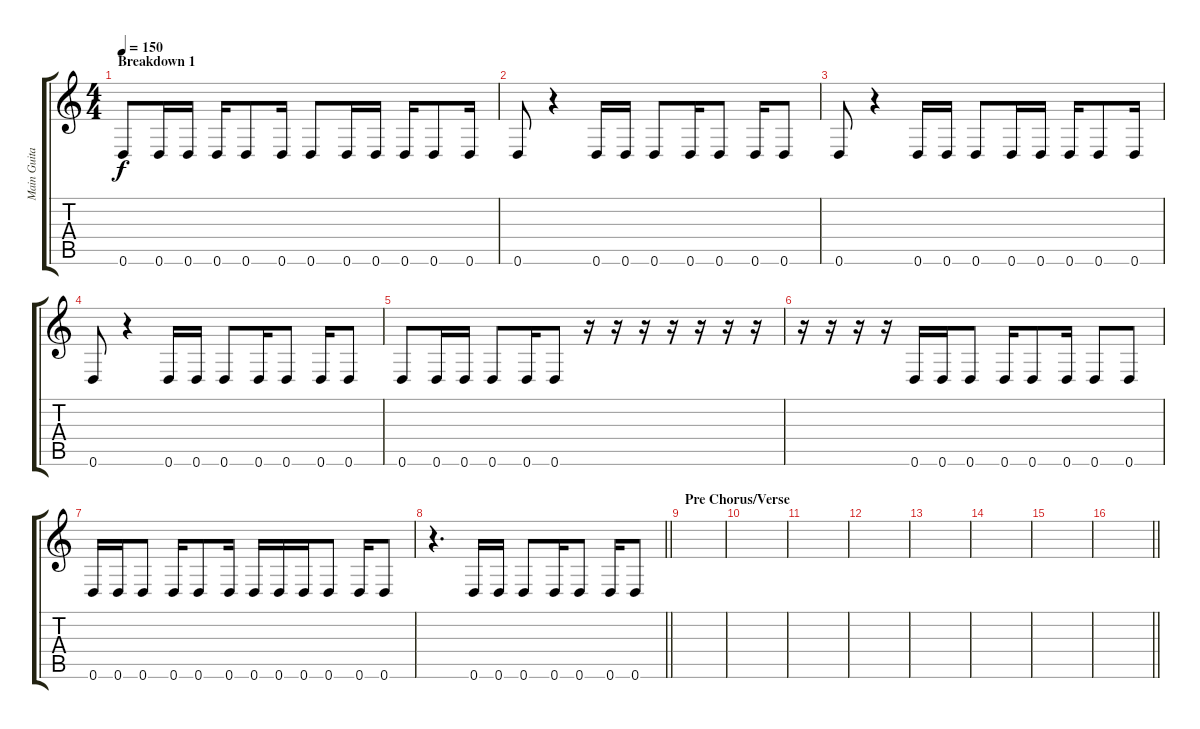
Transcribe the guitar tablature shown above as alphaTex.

\track ("Main Guitar" "Main Guita") {instrument distortionguitar}
\staff {score tabs}
\tuning (E4 B3 G3 D3 A2 D2) {hide}
\ts (4 4)
\section ("" "Breakdown 1")
\tempo 150
\clef g2
\ks c
0.6.8{dy f} 0.6.16 0.6.16 0.6.16 0.6.8 0.6.16 0.6.8 0.6.16 0.6.16 0.6.16 0.6.8 0.6.16 |
0.6.8 r.4 0.6.16 0.6.16 0.6.8 0.6.16 0.6.8 0.6.16 0.6.8 |
0.6.8 r.4 0.6.16 0.6.16 0.6.8 0.6.16 0.6.16 0.6.16 0.6.8 0.6.16 |
0.6.8 r.4 0.6.16 0.6.16 0.6.8 0.6.16 0.6.8 0.6.16 0.6.8 |
0.6.8 0.6.16 0.6.16 0.6.8 0.6.16 0.6.8 r.16 r.16 r.16 r.16 r.16 r.16 r.16 |
r.16 r.16 r.16 r.16 0.6.16 0.6.16 0.6.8 0.6.16 0.6.8 0.6.16 0.6.8 0.6.8 |
0.6.16 0.6.16 0.6.8 0.6.16 0.6.8 0.6.16 0.6.16 0.6.16 0.6.16 0.6.8 0.6.16 0.6.8 |
\barLineRight lightlight
r.4{d} 0.6.16 0.6.16 0.6.8 0.6.16 0.6.8 0.6.16 0.6.8 |
\section ("" "Pre Chorus/Verse")
|
|
|
|
|
|
|
\barLineRight lightlight
